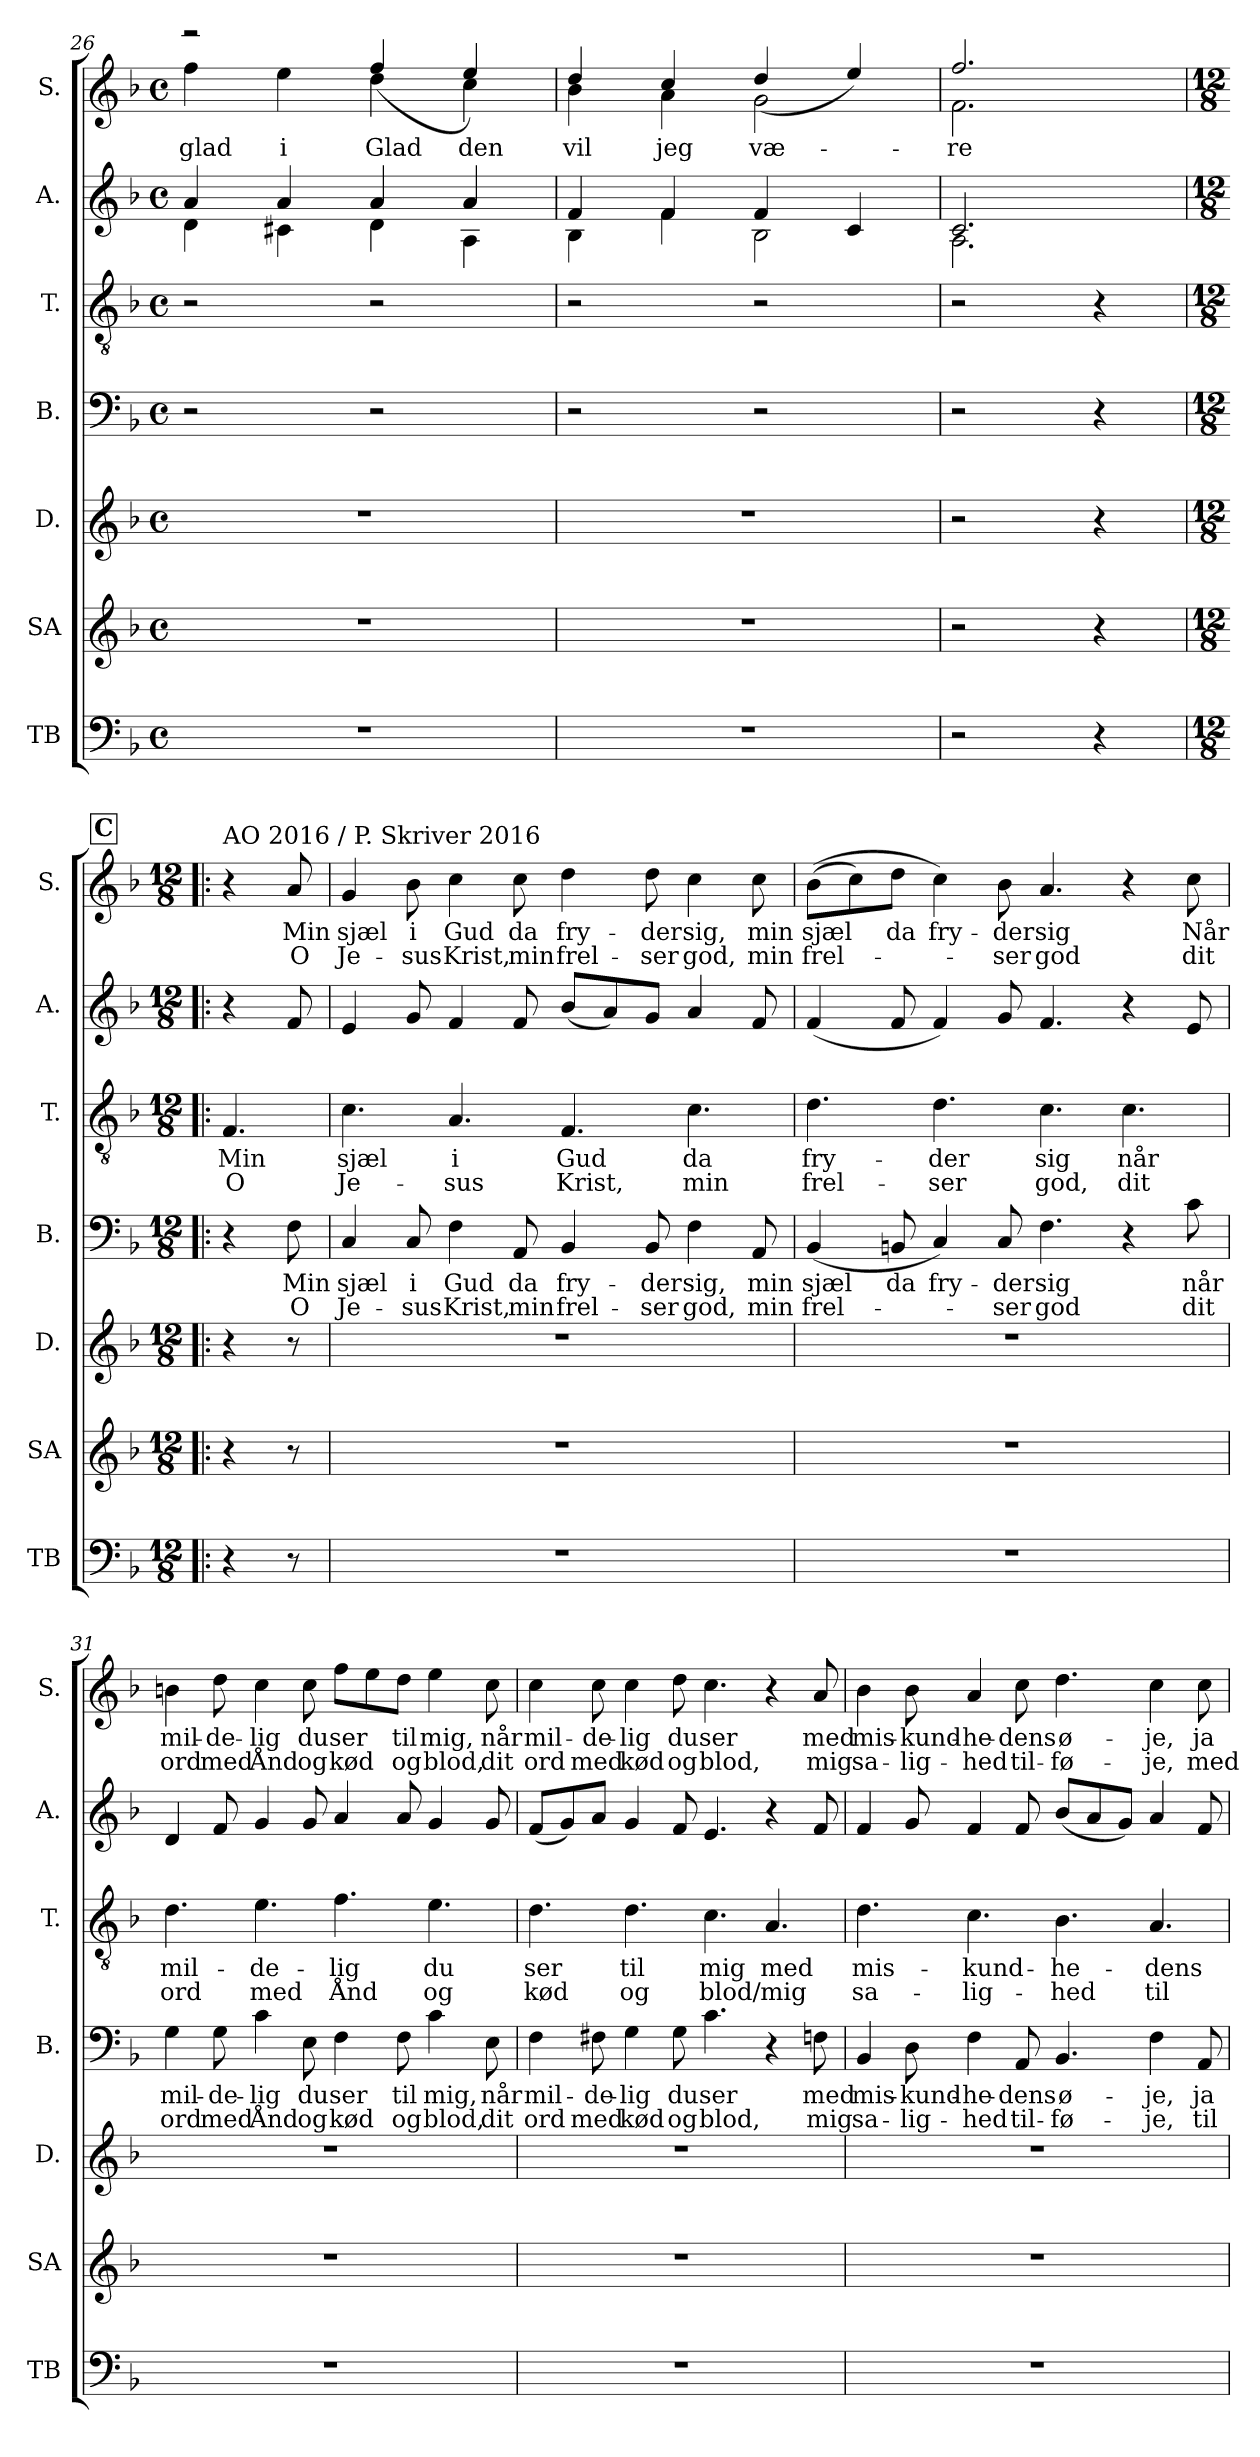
**kern	**kern	**kern	**kern	**text	**text	**kern	**text	**text	**kern	**kern	**text	**text
*part7	*part6	*part5	*part4	*part4	*part4	*part3	*part3	*part3	*part2	*part1	*part1	*part1
*staff7	*staff6	*staff5	*staff4	*staff4	*staff4	*staff3	*staff3	*staff3	*staff2	*staff1	*staff1	*staff1
*I"TB	*I"SA	*I"D.	*I"B.	*	*	*I"T.	*	*	*I"A.	*I"S.	*	*
*I'TB	*I'SA	*I'D.	*I'B.	*	*	*I'T.	*	*	*I'A.	*I'S.	*	*
*clefF4	*clefG2	*clefG2	*clefF4	*	*	*clefGv2	*	*	*clefG2	*clefG2	*	*
*k[b-]	*k[b-]	*k[b-]	*k[b-]	*	*	*k[b-]	*	*	*k[b-]	*k[b-]	*	*
*M4/4	*M4/4	*M4/4	*M4/4	*	*	*M4/4	*	*	*M4/4	*M4/4	*	*
*met(c)	*met(c)	*met(c)	*met(c)	*	*	*met(c)	*	*	*met(c)	*met(c)	*	*
=26	=26	=26	=26	=26	=26	=26	=26	=26	=26	=26	=26	=26
*	*	*	*	*	*	*	*	*	*^	*	*	*
!	!	!	!	!	!	!	!	!	!	!	!	!LO:LY:b	!
*	*	*	*	*	*	*	*	*	*	*	*^	*	*
1r	1r	1r	2r	.	.	2r	.	.	4a/	4d\	4ff\	2reee	glad	.
!	!	!	!	!	!	!	!	!	!	!	!	!	!LO:LY:b	!
.	.	.	.	.	.	.	.	.	4a/	4c#X\	4ee\	.	i	.
!	!	!	!	!	!	!	!	!	!	!	!	!	!LO:LY:b	!
!	!	!	!	!	!	!	!	!	!	!	!	!	!LO:LY:a	!
.	.	.	2r	.	.	2r	.	.	4a/	4d\	4dd\	(>4ff/	Glad	.
!	!	!	!	!	!	!	!	!	!	!	!	!	!LO:LY:b	!
.	.	.	.	.	.	.	.	.	4a/	4A\	4cc\	4ee/)	-den	.
!!LO:LB:g=z	!!
=27	=27	=27	=27	=27	=27	=27	=27	=27	=27	=27	=27	=27	=27	=27
!	!	!	!	!	!	!	!	!	!	!	!	!	!LO:LY:b	!
!	!	!	!	!	!	!	!	!	!	!	!	!	!LO:LY:a	!
1r	1r	1r	2r	.	.	2r	.	.	4f/	4B-\	4b-\	4dd/	vil	.
!	!	!	!	!	!	!	!	!	!	!	!	!	!LO:LY:b	!
!	!	!	!	!	!	!	!	!	!	!	!	!	!LO:LY:a	!
.	.	.	.	.	.	.	.	.	4f/	4f\	4a\	4cc/	jeg	.
!	!	!	!	!	!	!	!	!	!	!	!	!	!LO:LY:b	!
!	!	!	!	!	!	!	!	!	!	!	!	!	!LO:LY:a	!
.	.	.	2r	.	.	2r	.	.	4f/	2B-\	2g\	(>4dd/	væ-	.
.	.	.	.	.	.	.	.	.	4c/	.	.	4ee/)	.	.
=28	=28	=28	=28	=28	=28	=28	=28	=28	=28	=28	=28	=28	=28	=28
!	!	!	!	!	!	!	!	!	!	!	!	!	!LO:LY:b	!
!	!	!	!	!	!	!	!	!	!	!	!	!	!LO:LY:a	!
2r	2r	2r	2r	.	.	2r	.	.	2.c/	2.A\	2.f\	2.ff/	-re	.
4r	4r	4r	4r	.	.	4r	.	.	.	.	.	.	.	.
*	*	*	*	*	*	*	*	*	*v	*v	*	*	*	*
*	*	*	*	*	*	*	*	*	*	*v	*v	*	*
!!LO:LB:g=z
!!LO:REH:place=s1:a:B:fs=14:t=C
=28X2!|:	=28X2!|:	=28X2!|:	=28X2!|:	=28X2!|:	=28X2!|:	=28X2!|:	=28X2!|:	=28X2!|:	=28X2!|:	=28X2!|:	=28X2!|:	=28X2!|:
*M12/8	*M12/8	*M12/8	*M12/8	*	*	*M12/8	*	*	*M12/8	*M12/8	*	*
!	!	!	!	!	!	!	!	!	!	!LO:TX:t=AO 2016 / P. Skriver 2016	!	!
!	!	!	!	!	!	!	!LO:LY:b	!LO:LY:b	!	!	!	!
4r	4r	4r	4r	.	.	4.F/	Min	O	4r	4r	.	.
!	!	!	!	!LO:LY:b	!LO:LY:b	!	!	!	!	!	!LO:LY:b	!LO:LY:b
8r	8r	8r	8F\	Min	O	.	.	.	8f/	8a/	Min	O
=29	=29	=29	=29	=29	=29	=29	=29	=29	=29	=29	=29	=29
!	!	!	!	!LO:LY:b	!LO:LY:b	!	!LO:LY:b	!LO:LY:b	!	!	!LO:LY:b	!LO:LY:b
1.r	1.r	1.r	4C/	sjæl	Je-	4.c\	sjæl	Je-	4e/	4g/	sjæl	Je-
!	!	!	!	!LO:LY:b	!LO:LY:b	!	!	!	!	!	!LO:LY:b	!LO:LY:b
.	.	.	8C/	i	-sus	.	.	.	8g/	8b-\	i	-sus
!	!	!	!	!LO:LY:b	!LO:LY:b	!	!LO:LY:b	!LO:LY:b	!	!	!LO:LY:b	!LO:LY:b
.	.	.	4F\	Gud	Krist,	4.A/	i	-sus	4f/	4cc\	Gud	Krist,
!	!	!	!	!LO:LY:b	!LO:LY:b	!	!	!	!	!	!LO:LY:b	!LO:LY:b
.	.	.	8AA/	da	min	.	.	.	8f/	8cc\	da	min
!	!	!	!	!LO:LY:b	!LO:LY:b	!	!LO:LY:b	!LO:LY:b	!	!	!LO:LY:b	!LO:LY:b
.	.	.	4BB-/	fry-	frel-	4.F/	Gud	Krist,	(<8b-/L	4dd\	fry-	frel-
.	.	.	.	.	.	.	.	.	8a/)	.	.	.
!	!	!	!	!LO:LY:b	!LO:LY:b	!	!	!	!	!	!LO:LY:b	!LO:LY:b
.	.	.	8BB-/	-der	-ser	.	.	.	8g/J	8dd\	-der	-ser
!	!	!	!	!LO:LY:b	!LO:LY:b	!	!LO:LY:b	!LO:LY:b	!	!	!LO:LY:b	!LO:LY:b
.	.	.	4F\	sig,	god,	4.c\	da	min	4a/	4cc\	sig,	god,
!	!	!	!	!LO:LY:b	!LO:LY:b	!	!	!	!	!	!LO:LY:b	!LO:LY:b
.	.	.	8AA/	min	min	.	.	.	8f/	8cc\	min	min
=30	=30	=30	=30	=30	=30	=30	=30	=30	=30	=30	=30	=30
!	!	!	!	!LO:LY:b	!LO:LY:b	!	!LO:LY:b	!LO:LY:b	!	!	!LO:LY:b	!LO:LY:b
1.r	1.r	1.r	(<4BB-/	sjæl	frel-	4.d\	fry-	frel-	(<4f/	(>(>8b-\L	sjæl	frel-
.	.	.	.	.	.	.	.	.	.	8cc\)	.	.
!	!	!	!	!LO:LY:b	!	!	!	!	!	!	!LO:LY:b	!
.	.	.	8BBn/	da	.	.	.	.	8f/	8dd\J	da	.
!	!	!	!	!LO:LY:b	!	!	!LO:LY:b	!LO:LY:b	!	!	!LO:LY:b	!
.	.	.	4C/)	fry-	.	4.d\	-der	-ser	4f/)	4cc\)	fry-	.
!	!	!	!	!LO:LY:b	!LO:LY:b	!	!	!	!	!	!LO:LY:b	!LO:LY:b
.	.	.	8C/	-der	-ser	.	.	.	8g/	8b-\	-der	-ser
!	!	!	!	!LO:LY:b	!LO:LY:b	!	!LO:LY:b	!LO:LY:b	!	!	!LO:LY:b	!LO:LY:b
.	.	.	4.F\	sig	god	4.c\	sig	god,	4.f/	4.a/	sig	god
!	!	!	!	!	!	!	!LO:LY:b	!LO:LY:b	!	!	!	!
.	.	.	4r	.	.	4.c\	når	dit	4r	4r	.	.
!	!	!	!	!LO:LY:b	!LO:LY:b	!	!	!	!	!	!LO:LY:b	!LO:LY:b
.	.	.	8c\	når	dit	.	.	.	8e/	8cc\	Når	dit
!!LO:PB:g=z
=31	=31	=31	=31	=31	=31	=31	=31	=31	=31	=31	=31	=31
!	!	!	!	!LO:LY:b	!LO:LY:b	!	!LO:LY:b	!LO:LY:b	!	!	!LO:LY:b	!LO:LY:b
1.r	1.r	1.r	4G\	mil-	ord	4.d\	mil-	ord	4d/	4bn\	mil-	ord
!	!	!	!	!LO:LY:b	!LO:LY:b	!	!	!	!	!	!LO:LY:b	!LO:LY:b
.	.	.	8G\	-de-	med	.	.	.	8f/	8dd\	-de-	med
!	!	!	!	!LO:LY:b	!LO:LY:b	!	!LO:LY:b	!LO:LY:b	!	!	!LO:LY:b	!LO:LY:b
.	.	.	4c\	-lig	Ånd	4.e\	-de-	med	4g/	4cc\	-lig	Ånd
!	!	!	!	!LO:LY:b	!LO:LY:b	!	!	!	!	!	!LO:LY:b	!LO:LY:b
.	.	.	8E\	du	og	.	.	.	8g/	8cc\	du	og
!	!	!	!	!LO:LY:b	!LO:LY:b	!	!LO:LY:b	!LO:LY:b	!	!	!LO:LY:b	!LO:LY:b
.	.	.	4F\	ser	kød	4.f\	-lig	Ånd	4a/	8ff\L	ser	kød
.	.	.	.	.	.	.	.	.	.	8ee\	.	.
!	!	!	!	!LO:LY:b	!LO:LY:b	!	!	!	!	!	!LO:LY:b	!LO:LY:b
.	.	.	8F\	til	og	.	.	.	8a/	8dd\J	til	og
!	!	!	!	!LO:LY:b	!LO:LY:b	!	!LO:LY:b	!LO:LY:b	!	!	!LO:LY:b	!LO:LY:b
.	.	.	4c\	mig,	blod,	4.e\	du	og	4g/	4ee\	mig,	blod,
!	!	!	!	!LO:LY:b	!LO:LY:b	!	!	!	!	!	!LO:LY:b	!LO:LY:b
.	.	.	8E\	når	dit	.	.	.	8g/	8cc\	når	dit
=32	=32	=32	=32	=32	=32	=32	=32	=32	=32	=32	=32	=32
!	!	!	!	!LO:LY:b	!LO:LY:b	!	!LO:LY:b	!LO:LY:b	!	!	!LO:LY:b	!LO:LY:b
1.r	1.r	1.r	4F\	mil-	ord	4.d\	ser	kød	(<8f/L	4cc\	mil-	ord
.	.	.	.	.	.	.	.	.	8g/)	.	.	.
!	!	!	!	!LO:LY:b	!LO:LY:b	!	!	!	!	!	!LO:LY:b	!LO:LY:b
.	.	.	8F#X\	-de-	med	.	.	.	8a/J	8cc\	-de-	med
!	!	!	!	!LO:LY:b	!LO:LY:b	!	!LO:LY:b	!LO:LY:b	!	!	!LO:LY:b	!LO:LY:b
.	.	.	4G\	-lig	kød	4.d\	til	og	4g/	4cc\	-lig	kød
!	!	!	!	!LO:LY:b	!LO:LY:b	!	!	!	!	!	!LO:LY:b	!LO:LY:b
.	.	.	8G\	du	og	.	.	.	8f/	8dd\	du	og
!	!	!	!	!LO:LY:b	!LO:LY:b	!	!LO:LY:b	!LO:LY:b	!	!	!LO:LY:b	!LO:LY:b
.	.	.	4.c\	ser	blod,	4.c\	mig	blod/	4.e/	4.cc\	ser	blod,
!	!	!	!	!	!	!	!LO:LY:b	!LO:LY:b	!	!	!	!
.	.	.	4r	.	.	4.A/	med	mig	4r	4r	.	.
!	!	!	!	!LO:LY:b	!LO:LY:b	!	!	!	!	!	!LO:LY:b	!LO:LY:b
.	.	.	8Fn\	med	mig	.	.	.	8f/	8a/	med	mig
!!LO:LB:g=z
=33	=33	=33	=33	=33	=33	=33	=33	=33	=33	=33	=33	=33
!	!	!	!	!LO:LY:b	!LO:LY:b	!	!LO:LY:b	!LO:LY:b	!	!	!LO:LY:b	!LO:LY:b
1.r	1.r	1.r	4BB-/	mis-	sa-	4.d\	mis-	sa-	4f/	4b-\	mis-	sa-
!	!	!	!	!LO:LY:b	!LO:LY:b	!	!	!	!	!	!LO:LY:b	!LO:LY:b
.	.	.	8D\	-kund-	-lig-	.	.	.	8g/	8b-\	-kund-	-lig-
!	!	!	!	!LO:LY:b	!LO:LY:b	!	!LO:LY:b	!LO:LY:b	!	!	!LO:LY:b	!LO:LY:b
.	.	.	4F\	-he-	-hed	4.c\	-kund-	-lig-	4f/	4a/	-he-	-hed
!	!	!	!	!LO:LY:b	!LO:LY:b	!	!	!	!	!	!LO:LY:b	!LO:LY:b
.	.	.	8AA/	-dens	til-	.	.	.	8f/	8cc\	-dens	til-
!	!	!	!	!LO:LY:b	!LO:LY:b	!	!LO:LY:b	!LO:LY:b	!	!	!LO:LY:b	!LO:LY:b
.	.	.	4.BB-/	ø-	-fø-	4.B-\	-he-	-hed	(<8b-/L	4.dd\	ø-	-fø-
.	.	.	.	.	.	.	.	.	8a/	.	.	.
.	.	.	.	.	.	.	.	.	8g/J)	.	.	.
!	!	!	!	!LO:LY:b	!LO:LY:b	!	!LO:LY:b	!LO:LY:b	!	!	!LO:LY:b	!LO:LY:b
.	.	.	4F\	-je,	-je,	4.A/	-dens	til-	4a/	4cc\	-je,	-je,
!	!	!	!	!LO:LY:b	!LO:LY:b	!	!	!	!	!	!LO:LY:b	!LO:LY:b
.	.	.	8AA/	ja	til-	.	.	.	8f/	8cc\	ja	med
=	=	=	=	=	=	=	=	=	=	=	=	=
*-	*-	*-	*-	*-	*-	*-	*-	*-	*-	*-	*-	*-
